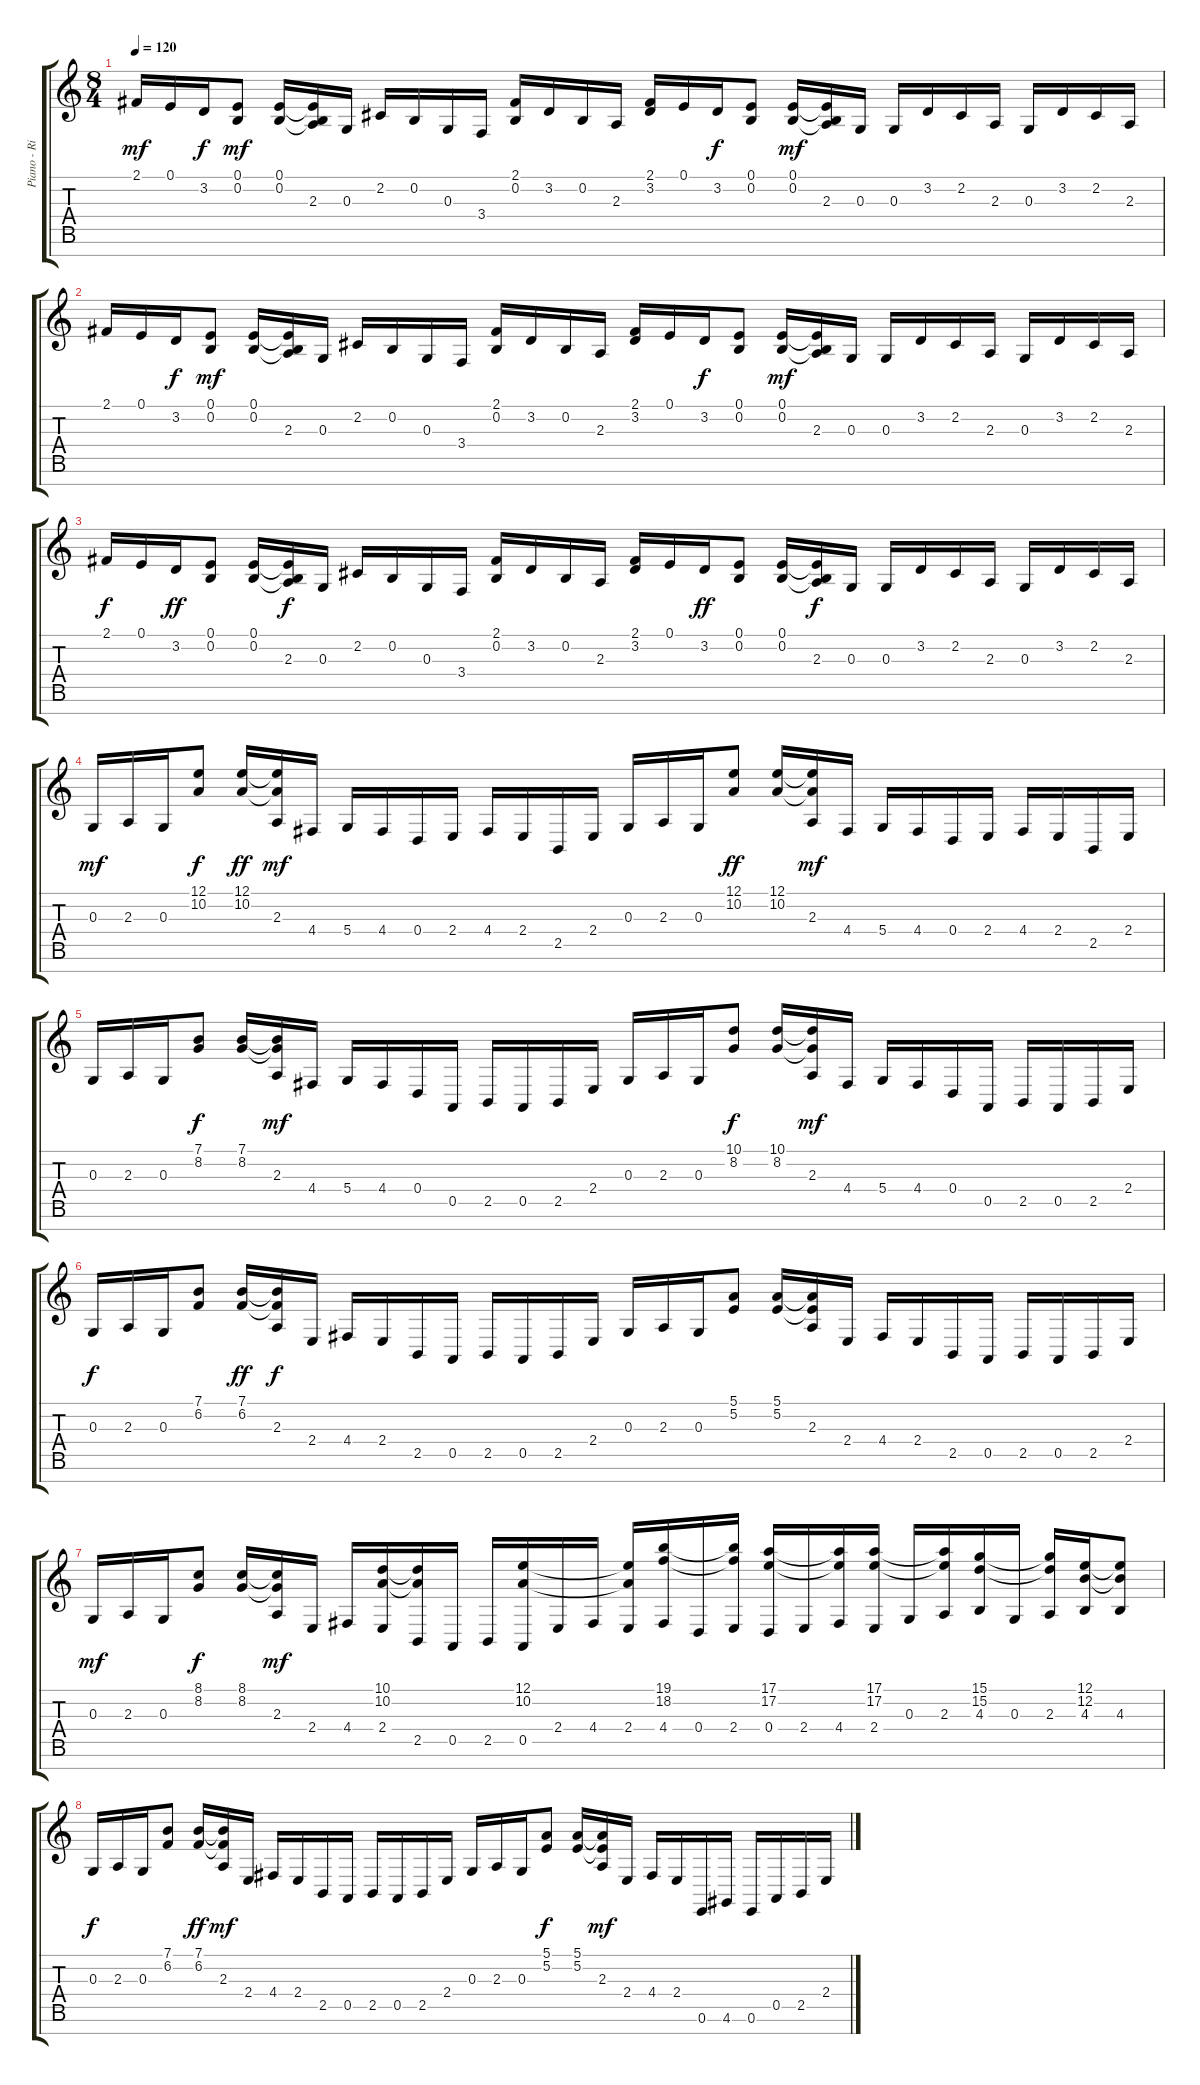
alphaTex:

\track ("Piano - Right Hand" "Piano - Ri") {instrument acousticgrandpiano}
\staff {score tabs}
\tuning (E4 B3 G3 D3 A2 E2 B1) {hide}
\ts (8 4)
\tempo 120
\clef g2
\ks c
2.1.16{dy mf} 0.1.16 3.2.16{dy f} (0.1 0.2).8{dy mf} (0.1 0.2).16 (0.1{t} 0.2{t} 2.3).16 0.3.16 2.2.16 0.2.16 0.3.16 3.4.16 (2.1 0.2).16 3.2.16 0.2.16 2.3.16 (2.1 3.2).16 0.1.16 3.2.16{dy f} (0.1 0.2).8 (0.1 0.2).16{dy mf} (0.1{t} 0.2{t} 2.3).16 0.3.16 0.3.16 3.2.16 2.2.16 2.3.16 0.3.16 3.2.16 2.2.16 2.3.16 |
2.1.16 0.1.16 3.2.16{dy f} (0.1 0.2).8{dy mf} (0.1 0.2).16 (0.1{t} 0.2{t} 2.3).16 0.3.16 2.2.16 0.2.16 0.3.16 3.4.16 (2.1 0.2).16 3.2.16 0.2.16 2.3.16 (2.1 3.2).16 0.1.16 3.2.16{dy f} (0.1 0.2).8 (0.1 0.2).16{dy mf} (0.1{t} 0.2{t} 2.3).16 0.3.16 0.3.16 3.2.16 2.2.16 2.3.16 0.3.16 3.2.16 2.2.16 2.3.16 |
2.1.16{dy f} 0.1.16 3.2.16{dy ff} (0.1 0.2).8 (0.1 0.2).16 (0.1{t} 0.2{t} 2.3).16{dy f} 0.3.16 2.2.16 0.2.16 0.3.16 3.4.16 (2.1 0.2).16 3.2.16 0.2.16 2.3.16 (2.1 3.2).16 0.1.16 3.2.16{dy ff} (0.1 0.2).8 (0.1 0.2).16 (0.1{t} 0.2{t} 2.3).16{dy f} 0.3.16 0.3.16 3.2.16 2.2.16 2.3.16 0.3.16 3.2.16 2.2.16 2.3.16 |
0.3.16{dy mf} 2.3.16 0.3.16 (12.1 10.2).8{dy f} (12.1 10.2).16{dy ff} (12.1{t} 10.2{t} 2.3).16{dy mf} 4.4.16 5.4.16 4.4.16 0.4.16 2.4.16 4.4.16 2.4.16 2.5.16 2.4.16 0.3.16 2.3.16 0.3.16 (12.1 10.2).8{dy ff} (12.1 10.2).16 (12.1{t} 10.2{t} 2.3).16{dy mf} 4.4.16 5.4.16 4.4.16 0.4.16 2.4.16 4.4.16 2.4.16 2.5.16 2.4.16 |
0.3.16 2.3.16 0.3.16 (7.1 8.2).8{dy f} (7.1 8.2).16 (7.1{t} 8.2{t} 2.3).16{dy mf} 4.4.16 5.4.16 4.4.16 0.4.16 0.5.16 2.5.16 0.5.16 2.5.16 2.4.16 0.3.16 2.3.16 0.3.16 (10.1 8.2).8{dy f} (10.1 8.2).16 (10.1{t} 8.2{t} 2.3).16{dy mf} 4.4.16 5.4.16 4.4.16 0.4.16 0.5.16 2.5.16 0.5.16 2.5.16 2.4.16 |
0.3.16{dy f} 2.3.16 0.3.16 (7.1 6.2).8 (7.1 6.2).16{dy ff} (7.1{t} 6.2{t} 2.3).16{dy f} 2.4.16 4.4.16 2.4.16 2.5.16 0.5.16 2.5.16 0.5.16 2.5.16 2.4.16 0.3.16 2.3.16 0.3.16 (5.1 5.2).8 (5.1 5.2).16 (5.1{t} 5.2{t} 2.3).16 2.4.16 4.4.16 2.4.16 2.5.16 0.5.16 2.5.16 0.5.16 2.5.16 2.4.16 |
0.3.16{dy mf} 2.3.16 0.3.16 (8.1 8.2).8{dy f} (8.1 8.2).16 (8.1{t} 8.2{t} 2.3).16{dy mf} 2.4.16 4.4.16 (10.1 10.2 2.4).16 (10.1{t} 10.2{t} 2.5).16 0.5.16 2.5.16 (12.1 10.2 0.5).16 2.4.16 4.4.16 (12.1{t} 10.2{t} 2.4).16 (19.1 18.2 4.4).16 0.4.16 (19.1{t} 18.2{t} 2.4).16 (17.1 17.2 0.4).16 2.4.16 (17.1{t} 17.2{t} 4.4).16 (17.1 17.2 2.4).16 0.3.16 (17.1{t} 17.2{t} 2.3).16 (15.1 15.2 4.3).16 0.3.16 (15.1{t} 15.2{t} 2.3).16 (12.1 12.2 4.3).16 (12.1{t} 12.2{t} 4.3).8 |
0.3.16{dy f} 2.3.16 0.3.16 (7.1 6.2).8 (7.1 6.2).16{dy ff} (7.1{t} 6.2{t} 2.3).16{dy mf} 2.4.16 4.4.16 2.4.16 2.5.16 0.5.16 2.5.16 0.5.16 2.5.16 2.4.16 0.3.16 2.3.16 0.3.16 (5.1 5.2).8{dy f} (5.1 5.2).16 (5.1{t} 5.2{t} 2.3).16{dy mf} 2.4.16 4.4.16 2.4.16 0.6.16 4.6.16 0.6.16 0.5.16 2.5.16 2.4.16
